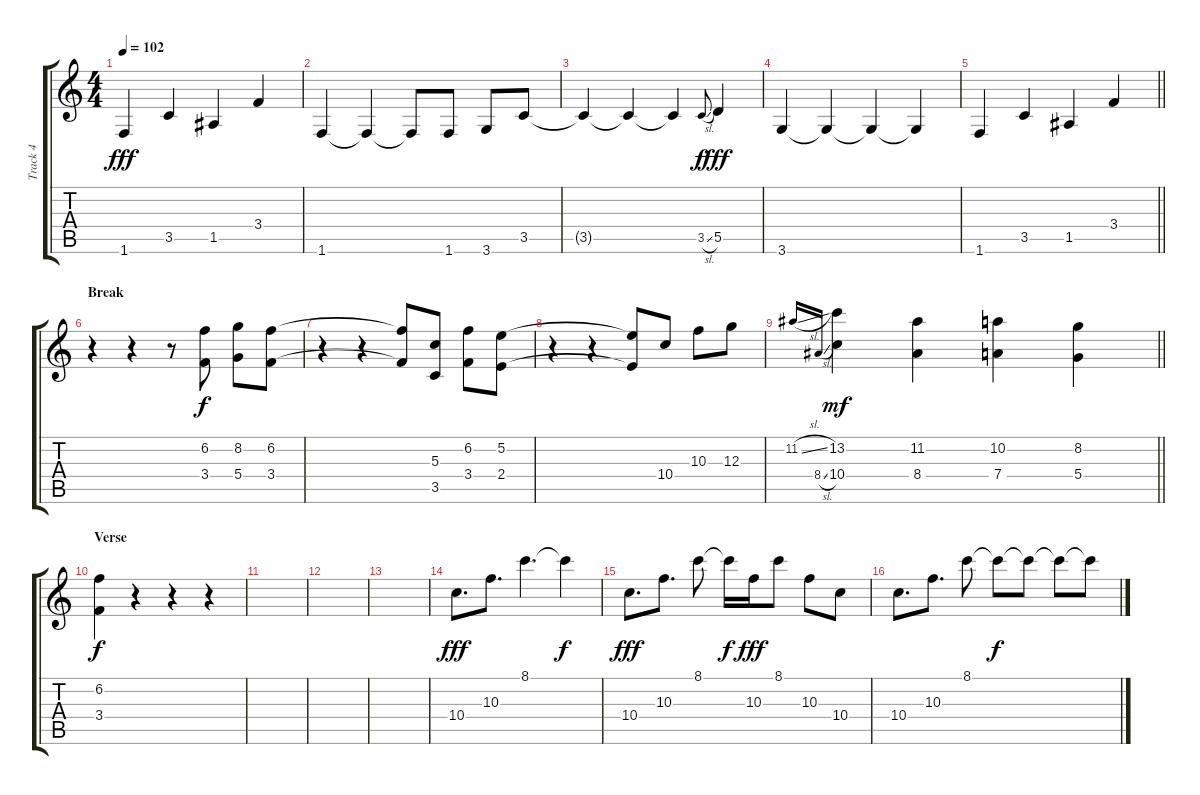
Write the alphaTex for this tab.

\track ("Track 4" "Track 4") {instrument distortionguitar}
\staff {score tabs}
\tuning (E4 B3 G3 D3 A2 E2) {hide}
\ts (4 4)
\tempo 102
\clef g2
\ks c
1.6.4{dy fff} 3.5.4 1.5.4 3.4.4 |
1.6.4{volume 11} 1.6{t}.4 1.6{t}.8 1.6.8 3.6.8 3.5.8 |
3.5{t}.4 3.5{t}.4 3.5{t}.4 3.5{sl}.8{gr onbeat dy f} 5.5.4{dy fff} |
3.6.4 3.6{t}.4 3.6{t}.4 3.6{t}.4 |
\barLineRight lightlight
1.6.4 3.5.4 1.5.4 3.4.4 |
\section ("" "Break")
r.4 r.4 r.8 (6.2 3.4).8{dy f} (8.2 5.4).8 (6.2 3.4).8 |
r.4 r.4 (6.2{t} 3.4{t}).8 (5.3 3.5).8 (6.2 3.4).8 (5.2 2.4).8 |
r.4 r.4 (5.2{t} 2.4{t}).8 10.4.8 10.3.8 12.3.8 |
\barLineRight lightlight
11.2{sl}.16{gr onbeat} 8.4{sl}.16{gr onbeat} (13.2 10.4).4{dy mf} (11.2 8.4).4 (10.2 7.4).4 (8.2 5.4).4 |
\section ("" "Verse")
(6.2 3.4).4{dy f} r.4 r.4 r.4 |
|
|
|
10.4.8{d dy fff volume 10 instrument acousticguitarsteel} 10.3.8{d} 8.1.4{d} 8.1{t}.4{dy f} |
10.4.8{d dy fff} 10.3.8{d} 8.1.8 8.1{t}.16{dy f} 10.3.16{dy fff} 8.1.8 10.3.8 10.4.8 |
10.4.8{d} 10.3.8{d} 8.1.8 8.1{t}.8{dy f} 8.1{t}.8 8.1{t}.8 8.1{t}.8
